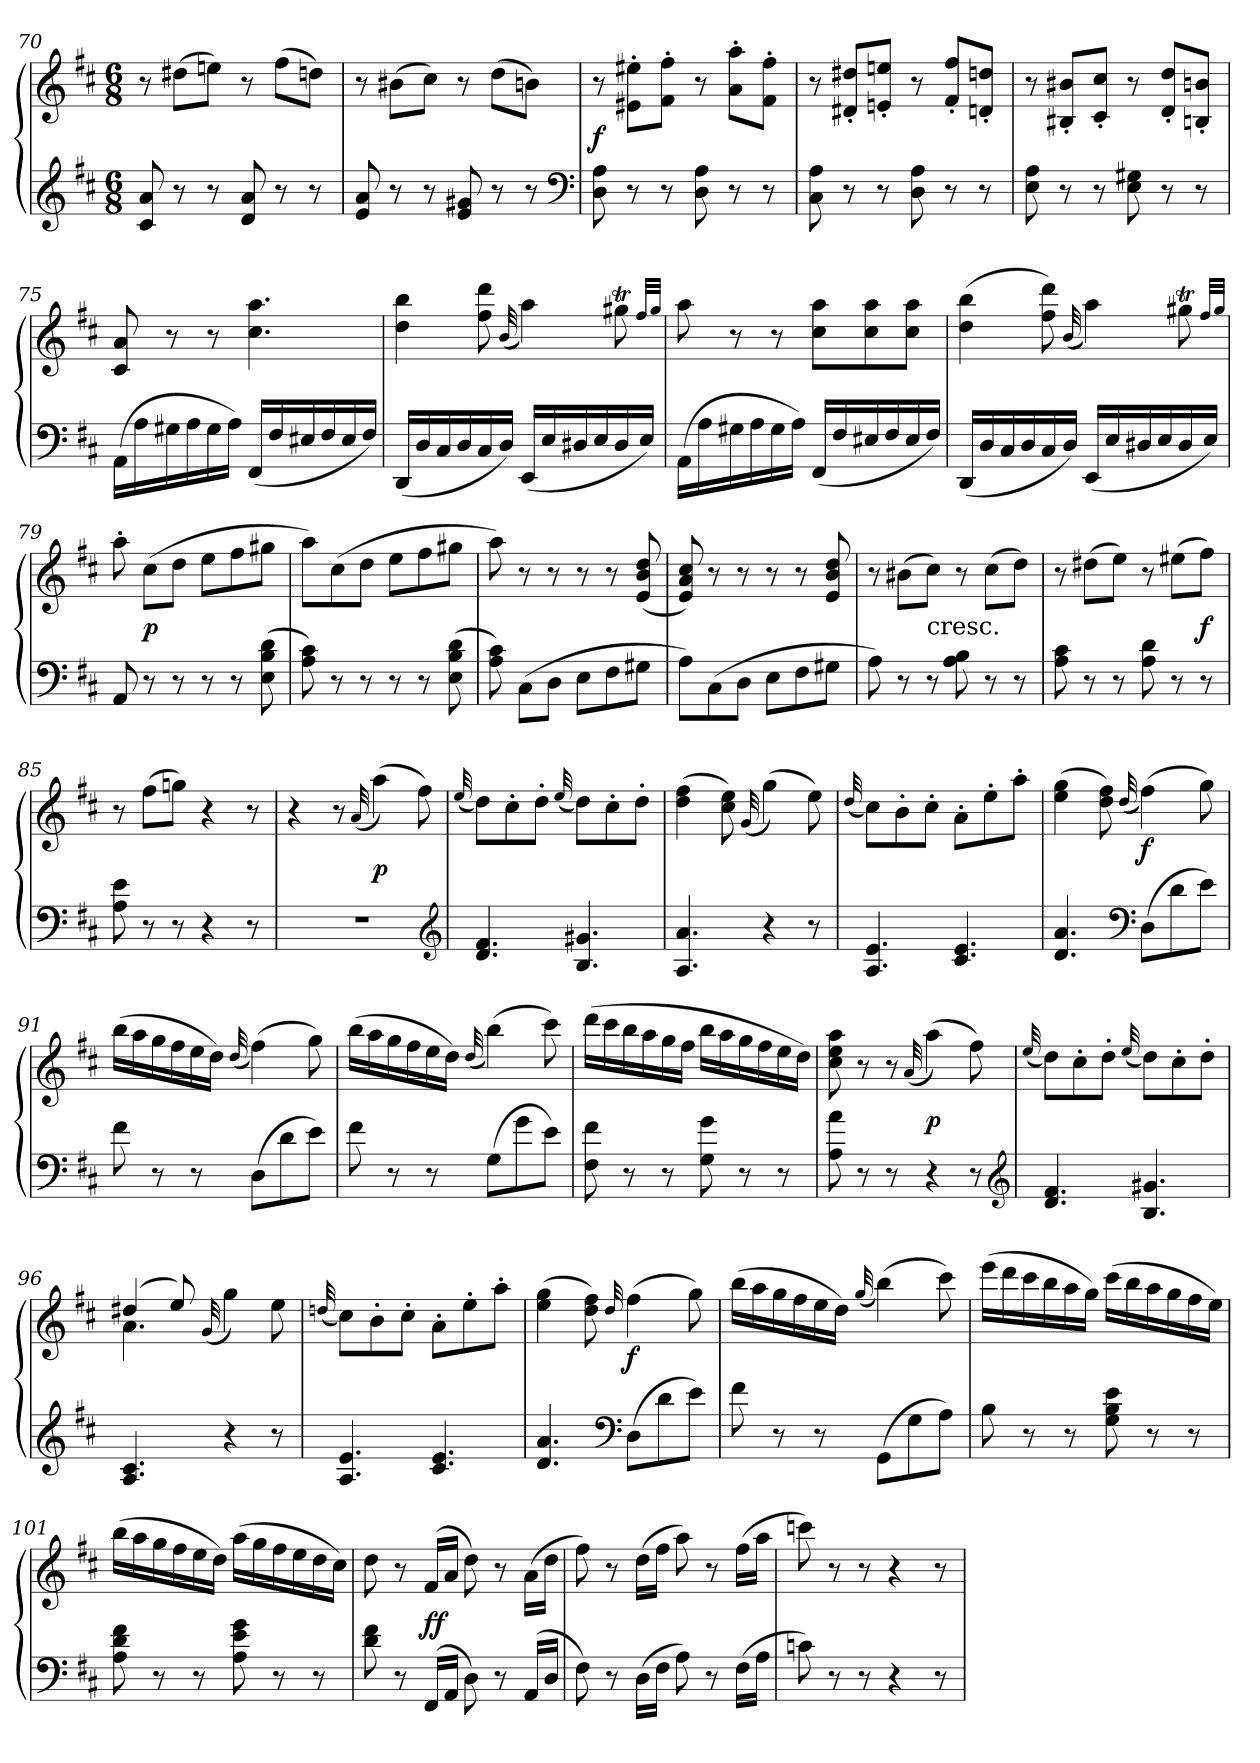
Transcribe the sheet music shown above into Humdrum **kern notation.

**kern	**kern	**dynam
*part1	*part1	*part1
*staff2	*staff1	*staff1/2
*clefG2	*clefG2	*
*k[f#c#]	*k[f#c#]	*
*D:	*D:	*
*M6/8	*M6/8	*
=70	=70	=70
8c# 8a	8r	.
8r	(8dd#XL	.
8r	8eenJ)	.
8d 8a	8r	.
8r	(8ff#L	.
8r	8ddnJ)	.
=71	=71	=71
8e 8a	8r	.
8r	(8b#XL	.
8r	8cc#J)	.
8e 8g#X	8r	.
8r	(8ddL	.
8r	8bnJ)	.
*clefF4	*	*
=72	=72	=72
8D 8A	8r	f
8r	8e#X'\ 8ee#X'\L	.
8r	8f#'\ 8ff#'\J	.
8D 8A	8r	.
8r	8a' 8aa'L	.
8r	8f#' 8ff#'J	.
=73	=73	=73
8C# 8A	8r	.
8r	8d#X' 8dd#X'L	.
8r	8en' 8een'J	.
8D 8A	8r	.
8r	8f#' 8ff#'L	.
8r	8dn' 8ddn'J	.
=74	=74	=74
8E 8A	8r	.
8r	8B#X' 8b#X'L	.
8r	8c#' 8cc#'J	.
8E 8G#X	8r	.
8r	8d' 8dd'L	.
8r	8Bn' 8bn'J	.
=75	=75	=75
(16AALL	8c# 8a	.
16A	.	.
16G#X	8r	.
16A	.	.
16G#	8r	.
16AJJ)	.	.
(16FF#/LL	4.cc# 4.aa	.
16F#/	.	.
16E#X/	.	.
16F#/	.	.
16E#/	.	.
16F#/JJ)	.	.
=76	=76	=76
(16DDLL	4dd 4bb	.
16D	.	.
16C#	.	.
16D	.	.
16C#	8ff# 8ddd	.
16DJJ)	.	.
.	(>32qqb/	.
(16EELL	4aa)	.
16E	.	.
16D#X	.	.
16E	.	.
16D#	8gg#Xt	.
16EJJ)	.	.
.	32qff#/LLL	.
.	32qgg#/JJJ	.
=77	=77	=77
(16AALL	8aa	.
16A	.	.
16G#X	8r	.
16A	.	.
16G#	8r	.
16AJJ)	.	.
(16FF#/LL	8cc# 8aaL	.
16F#/	.	.
16E#X/	8cc# 8aa	.
16F#/	.	.
16E#/	8cc# 8aaJ	.
16F#/JJ)	.	.
=78	=78	=78
(16DDLL	(4dd 4bb	.
16D	.	.
16C#	.	.
16D	.	.
16C#	8ff# 8ddd)	.
16DJJ)	.	.
.	(>32qqb/	.
(16EELL	4aa)	.
16E	.	.
16D#X	.	.
16E	.	.
16D#	8gg#Xt	.
16EJJ)	.	.
.	32qff#/LLL	.
.	32qgg#/JJJ	.
=79	=79	=79
8AA	8aa'	.
8r	(8cc#L	p
8r	8ddJ	.
8r	8eeL	.
8r	8ff#	.
(<8E 8B 8d	8gg#XJ	.
=80	=80	=80
8A 8c#)	8aaL)	.
8r	(8cc#	.
8r	8ddJ	.
8r	8eeL	.
8r	8ff#	.
(<8E 8B 8d	8gg#XJ	.
=81	=81	=81
8A 8c#)	8aa)	.
(>8C#\L	8r	.
8D\J	8r	.
8EL	8r	.
8F#	8r	.
8G#XJ	(>8e 8b 8dd	.
=82	=82	=82
8AL)	8e 8a 8cc#)	.
(8C#	8r	.
8DJ	8r	.
8EL	8r	.
8F#	8r	.
8G#XJ	8e 8b 8dd	.
=83	=83	=83
8A)	8r	.
8r	(8b#XL	.
!	!LO:TX:c:t=cresc.	!
8r	8cc#J)	.
8A 8B	8r	.
8r	(8cc#L	.
8r	8ddJ)	.
=84	=84	=84
8A 8c#	8r	.
8r	(8dd#XL	.
8r	8eeJ)	.
8A 8d	8r	.
8r	(8ee#XL	.
8r	8ff#J)	f
=85	=85	=85
8A 8e	8r	.
8r	(8ff#L	.
8r	8ggnJ)	.
4r	4r	.
8r	8r	.
=86	=86	=86
2.r	4r	.
.	8r	.
.	(>32qqa/	.
.	(4aa)	p
.	8ff#)	.
*clefG2	*	*
=87	=87	=87
.	(32qqee/	.
4.d 4.f#	8ddL)	.
.	8cc#'	.
.	8dd'J	.
.	(32qqee/	.
4.B 4.g#X	8ddL)	.
.	8cc#'	.
.	8dd'J	.
=88	=88	=88
4.A 4.a	(4dd 4ff#	.
.	8cc# 8ee)	.
.	(>32qqg/	.
4r	(4gg)	.
8r	8ee)	.
=89	=89	=89
.	(32qqdd/	.
4.A 4.e	8cc#L)	.
.	8b'	.
.	8cc#'J	.
4.c# 4.e	8a'L	.
.	8ee'	.
.	8aa'J	.
=90	=90	=90
4.d 4.a	(4ee 4gg	.
.	8dd 8ff#)	.
*clefF4	*	*
.	(32qqdd/	.
(8DL	(4ff#)	f
8d	.	.
8eJ)	8gg)	.
=91	=91	=91
8f#	(16bbLL	.
.	16aa	.
8r	16gg	.
.	16ff#	.
8r	16ee	.
.	16ddJJ)	.
.	(32qqdd/	.
(8DL	(4ff#)	.
8d	.	.
8eJ)	8gg)	.
=92	=92	=92
8f#	(16bbLL	.
.	16aa	.
8r	16gg	.
.	16ff#	.
8r	16ee	.
.	16ddJJ)	.
.	(32qqdd/	.
(8GL	(4bb)	.
8g	.	.
8eJ)	8ccc#)	.
=93	=93	=93
8F# 8f#	(16dddLL	.
.	16ccc#	.
8r	16bb	.
.	16aa	.
8r	16gg	.
.	16ff#JJ	.
8G 8g	16bbLL	.
.	16aa	.
8r	16gg	.
.	16ff#	.
8r	16ee	.
.	16ddJJ)	.
=94	=94	=94
8A 8a	8cc# 8ee 8aa	.
8r	8r	.
8r	8r	.
.	(>32qqa/	.
4r	(4aa)	p
8r	8ff#)	.
*clefG2	*	*
=95	=95	=95
.	(32qqee/	.
4.d 4.f#	8ddL)	.
.	8cc#'	.
.	8dd'J	.
.	(32qqee/	.
4.B 4.g#X	8ddL)	.
.	8cc#'	.
.	8dd'J	.
=96	=96	=96
*	*^	*
4.A 4.c#	(4dd#X	4.a	.
.	8ee)	.	.
.	.	(>32qqg/	.
4r	4.ryy	4gg)	.
8r	.	8ee	.
*	*v	*v	*
=97	=97	=97
.	(32qqddn/	.
4.A 4.e	8cc#L)	.
.	8b'	.
.	8cc#'J	.
4.c# 4.e	8a'L	.
.	8ee'	.
.	8aa'J	.
=98	=98	=98
4.d 4.a	(4ee 4gg	.
.	8dd 8ff#)	.
*clefF4	*	*
.	32qqdd/	.
(8DL	(4ff#	f
8d	.	.
8eJ)	8gg)	.
=99	=99	=99
8f#	(16bbLL	.
.	16aa	.
8r	16gg	.
.	16ff#	.
8r	16ee	.
.	16ddJJ)	.
.	(32qqgg/	.
(8GGL	(4bb)	.
8G	.	.
8AJ)	8ccc#)	.
=100	=100	=100
8B	(16eeeLL	.
.	16ddd	.
8r	16ccc#	.
.	16bb	.
8r	16aa	.
.	16ggJJ)	.
8G 8B 8e	(16ccc#LL	.
.	16bb	.
8r	16aa	.
.	16gg	.
8r	16ff#	.
.	16eeJJ)	.
=101	=101	=101
8A 8d 8f#	(16bbLL	.
.	16aa	.
8r	16gg	.
.	16ff#	.
8r	16ee	.
.	16ddJJ)	.
8A 8e 8g	(16aaLL	.
.	16gg	.
8r	16ff#	.
.	16ee	.
8r	16dd	.
.	16cc#JJ)	.
=102	=102	=102
8d 8f#	8dd	.
8r	8r	.
(>16FF#LL	(>16f#LL	ff
16AAJJ	16aJJ	.
8D)	8dd)	.
8r	8r	.
(>16AALL	(16aLL	.
16DJJ	16ddJJ	.
=103	=103	=103
8F#)	8ff#)	.
8r	8r	.
(16DLL	(16ddLL	.
16F#JJ	16ff#JJ	.
8A)	8aa)	.
8r	8r	.
(16F#LL	(16ff#LL	.
16AJJ	16aaJJ	.
=104	=104	=104
8cn)	8cccn)	.
8r	8r	.
8r	8r	.
4r	4r	.
8r	8r	.
=	=	=
*-	*-	*-
